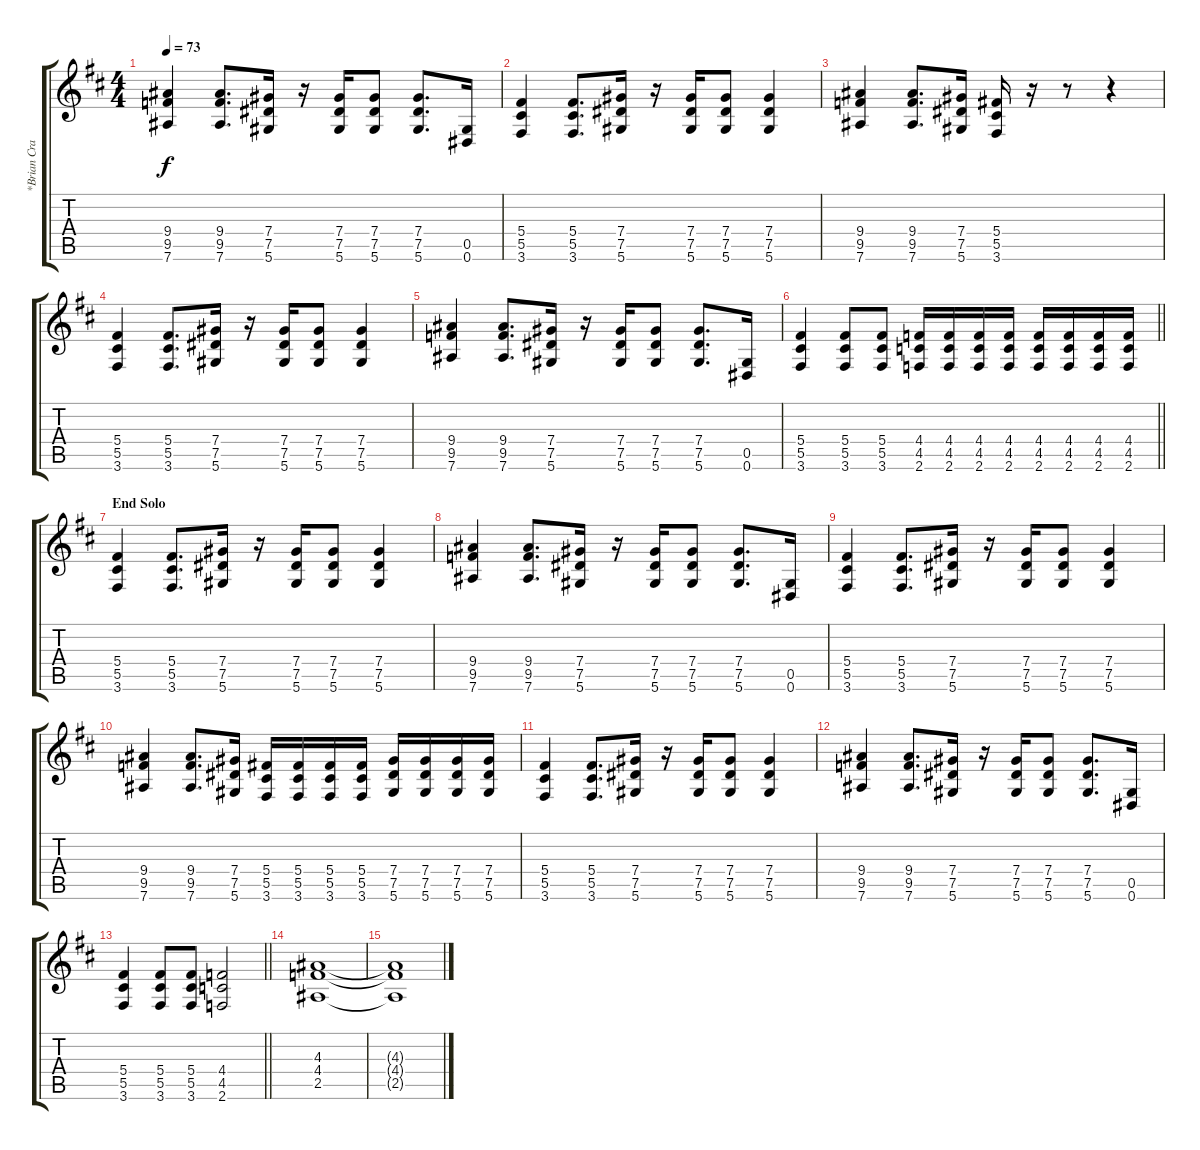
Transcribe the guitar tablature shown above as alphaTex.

\track ("*Brian Craddock (Rythm Guitar)" "*Brian Cra") {instrument distortionguitar}
\staff {score tabs}
\tuning (Eb4 Bb3 Gb3 Db3 Ab2 Eb2) {hide}
\ts (4 4)
\tempo 73
\clef g2
\ks d
(9.4 9.5 7.6).4{dy f} (9.4 9.5 7.6).8{d} (7.4 7.5 5.6).16 r.16 (7.4 7.5 5.6).16 (7.4 7.5 5.6).8 (7.4 7.5 5.6).8{d} (0.5 0.6).16 |
(5.4 5.5 3.6).4 (5.4 5.5 3.6).8{d} (7.4 7.5 5.6).16 r.16 (7.4 7.5 5.6).16 (7.4 7.5 5.6).8 (7.4 7.5 5.6).4 |
(9.4 9.5 7.6).4 (9.4 9.5 7.6).8{d} (7.4 7.5 5.6).16 (5.4 5.5 3.6).16 r.16 r.8 r.4 |
(5.4 5.5 3.6).4 (5.4 5.5 3.6).8{d} (7.4 7.5 5.6).16 r.16 (7.4 7.5 5.6).16 (7.4 7.5 5.6).8 (7.4 7.5 5.6).4 |
(9.4 9.5 7.6).4 (9.4 9.5 7.6).8{d} (7.4 7.5 5.6).16 r.16 (7.4 7.5 5.6).16 (7.4 7.5 5.6).8 (7.4 7.5 5.6).8{d} (0.5 0.6).16 |
\barLineRight lightlight
(5.4 5.5 3.6).4 (5.4 5.5 3.6).8 (5.4 5.5 3.6).8 (4.4 4.5 2.6).16 (4.4 4.5 2.6).16 (4.4 4.5 2.6).16 (4.4 4.5 2.6).16 (4.4 4.5 2.6).16 (4.4 4.5 2.6).16 (4.4 4.5 2.6).16 (4.4 4.5 2.6).16 |
\section ("" "End Solo")
(5.4 5.5 3.6).4{instrument distortionguitar} (5.4 5.5 3.6).8{d} (7.4 7.5 5.6).16 r.16 (7.4 7.5 5.6).16 (7.4 7.5 5.6).8 (7.4 7.5 5.6).4 |
(9.4 9.5 7.6).4 (9.4 9.5 7.6).8{d} (7.4 7.5 5.6).16 r.16 (7.4 7.5 5.6).16 (7.4 7.5 5.6).8 (7.4 7.5 5.6).8{d} (0.5 0.6).16 |
(5.4 5.5 3.6).4 (5.4 5.5 3.6).8{d} (7.4 7.5 5.6).16 r.16 (7.4 7.5 5.6).16 (7.4 7.5 5.6).8 (7.4 7.5 5.6).4 |
(9.4 9.5 7.6).4 (9.4 9.5 7.6).8{d} (7.4 7.5 5.6).16 (5.4 5.5 3.6).16 (5.4 5.5 3.6).16 (5.4 5.5 3.6).16 (5.4 5.5 3.6).16 (7.4 7.5 5.6).16 (7.4 7.5 5.6).16 (7.4 7.5 5.6).16 (7.4 7.5 5.6).16 |
(5.4 5.5 3.6).4 (5.4 5.5 3.6).8{d} (7.4 7.5 5.6).16 r.16 (7.4 7.5 5.6).16 (7.4 7.5 5.6).8 (7.4 7.5 5.6).4 |
(9.4 9.5 7.6).4 (9.4 9.5 7.6).8{d} (7.4 7.5 5.6).16 r.16 (7.4 7.5 5.6).16 (7.4 7.5 5.6).8 (7.4 7.5 5.6).8{d} (0.5 0.6).16 |
\barLineRight lightlight
(5.4 5.5 3.6).4 (5.4 5.5 3.6).8 (5.4 5.5 3.6).8 (4.4 4.5 2.6).2 |
(4.3 4.4 2.5).1 |
(4.3{t} 4.4{t} 2.5{t}).1
